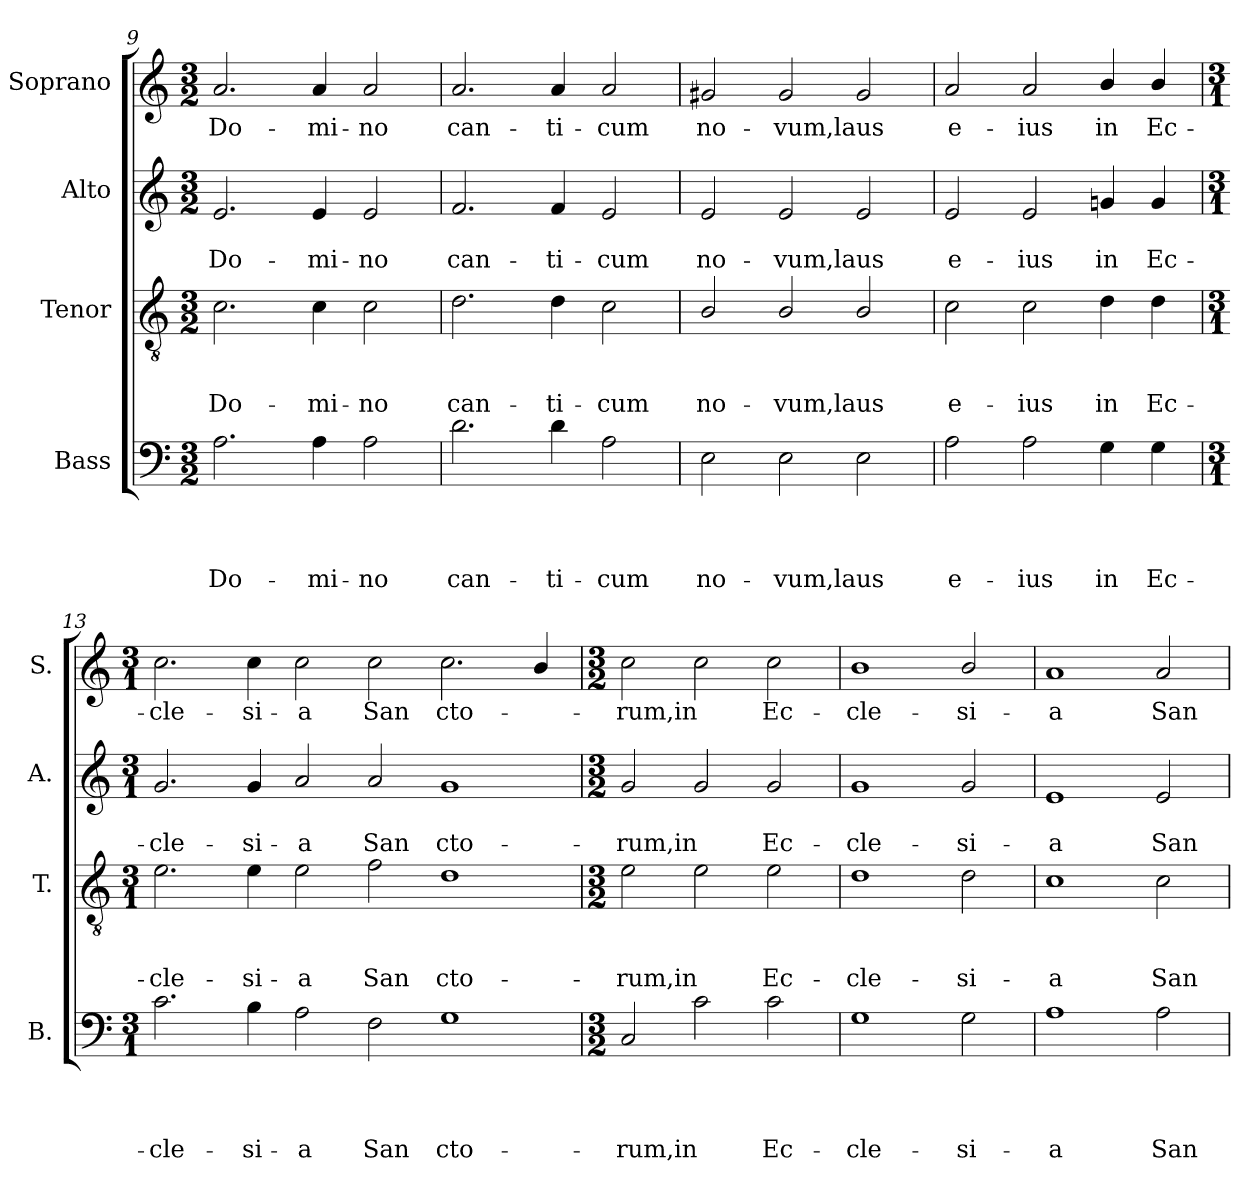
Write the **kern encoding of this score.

**kern	**text	**text	**text	**text	**kern	**text	**text	**text	**kern	**text	**text	**kern	**text
*part4	*part4	*part4	*part4	*part4	*part3	*part3	*part3	*part3	*part2	*part2	*part2	*part1	*part1
*staff4	*staff4	*staff4	*staff4	*staff4	*staff3	*staff3	*staff3	*staff3	*staff2	*staff2	*staff2	*staff1	*staff1
*I"Bass	*	*	*	*	*I"Tenor	*	*	*	*I"Alto	*	*	*I"Soprano	*
*I'B.	*	*	*	*	*I'T.	*	*	*	*I'A.	*	*	*I'S.	*
*clefF4	*	*	*	*	*clefGv2	*	*	*	*clefG2	*	*	*clefG2	*
*k[]	*	*	*	*	*k[]	*	*	*	*k[]	*	*	*k[]	*
*C:	*	*	*	*	*C:	*	*	*	*C:	*	*	*C:	*
*M3/2	*	*	*	*	*M3/2	*	*	*	*M3/2	*	*	*M3/2	*
=9	=9	=9	=9	=9	=9	=9	=9	=9	=9	=9	=9	=9	=9
!	!	!	!	!LO:LY:b	!	!	!	!LO:LY:b	!	!	!LO:LY:b	!	!LO:LY:b
2.A\	.	.	.	Do-	2.c\	.	.	Do-	2.e/	.	Do-	2.a/	Do-
!	!	!	!	!LO:LY:b	!	!	!	!LO:LY:b	!	!	!LO:LY:b	!	!LO:LY:b
4A\	.	.	.	-mi-	4c\	.	.	-mi-	4e/	.	-mi-	4a/	-mi-
!	!	!	!	!LO:LY:b	!	!	!	!LO:LY:b	!	!	!LO:LY:b	!	!LO:LY:b
2A\	.	.	.	-no	2c\	.	.	-no	2e/	.	-no	2a/	-no
!!LO:LB:g=z
=10	=10	=10	=10	=10	=10	=10	=10	=10	=10	=10	=10	=10	=10
!	!	!	!	!LO:LY:b	!	!	!	!LO:LY:b	!	!	!LO:LY:b	!	!LO:LY:b
2.d\	.	.	.	can-	2.d\	.	.	can-	2.f/	.	can-	2.a/	can-
!	!	!	!	!LO:LY:b	!	!	!	!LO:LY:b	!	!	!LO:LY:b	!	!LO:LY:b
4d\	.	.	.	-ti-	4d\	.	.	-ti-	4f/	.	-ti-	4a/	-ti-
!	!	!	!	!LO:LY:b	!	!	!	!LO:LY:b	!	!	!LO:LY:b	!	!LO:LY:b
2A\	.	.	.	-cum	2c\	.	.	-cum	2e/	.	-cum	2a/	-cum
=11	=11	=11	=11	=11	=11	=11	=11	=11	=11	=11	=11	=11	=11
!	!	!	!	!LO:LY:b	!	!	!	!LO:LY:b	!	!	!LO:LY:b	!	!LO:LY:b
2E\	.	.	.	no-	2B/	.	.	no-	2e/	.	no-	2g#X/	no-
!	!	!	!	!LO:LY:b	!	!	!	!LO:LY:b	!	!	!LO:LY:b	!	!LO:LY:b
2E\	.	.	.	-vum,laus	2B/	.	.	-vum,laus	2e/	.	-vum,laus	2g#/	-vum,laus
2E\	.	.	.	.	2B/	.	.	.	2e/	.	.	2g#/	.
=12	=12	=12	=12	=12	=12	=12	=12	=12	=12	=12	=12	=12	=12
!	!	!	!	!LO:LY:b	!	!	!	!LO:LY:b	!	!	!LO:LY:b	!	!LO:LY:b
2A\	.	.	.	e-	2c\	.	.	e-	2e/	.	e-	2a/	e-
!	!	!	!	!LO:LY:b	!	!	!	!LO:LY:b	!	!	!LO:LY:b	!	!LO:LY:b
2A\	.	.	.	-ius	2c\	.	.	-ius	2e/	.	-ius	2a/	-ius
!	!	!	!	!LO:LY:b	!	!	!	!LO:LY:b	!	!	!LO:LY:b	!	!LO:LY:b
4G\	.	.	.	in	4d\	.	.	in	4gn/	.	in	4b/	in
!	!	!	!	!LO:LY:b	!	!	!	!LO:LY:b	!	!	!LO:LY:b	!	!LO:LY:b
4G\	.	.	.	Ec-	4d\	.	.	Ec-	4g/	.	Ec-	4b/	Ec-
=13	=13	=13	=13	=13	=13	=13	=13	=13	=13	=13	=13	=13	=13
*M3/1	*	*	*	*	*M3/1	*	*	*	*M3/1	*	*	*M3/1	*
!	!	!	!	!LO:LY:b	!	!	!	!LO:LY:b	!	!	!LO:LY:b	!	!LO:LY:b
2.c\	.	.	.	-cle-	2.e\	.	.	-cle-	2.g/	.	-cle-	2.cc\	-cle-
!	!	!	!	!LO:LY:b	!	!	!	!LO:LY:b	!	!	!LO:LY:b	!	!LO:LY:b
4B\	.	.	.	-si-	4e\	.	.	-si-	4g/	.	-si-	4cc\	-si-
!	!	!	!	!LO:LY:b	!	!	!	!LO:LY:b	!	!	!LO:LY:b	!	!LO:LY:b
2A\	.	.	.	-a	2e\	.	.	-a	2a/	.	-a	2cc\	-a
!	!	!	!	!LO:LY:b	!	!	!	!LO:LY:b	!	!	!LO:LY:b	!	!LO:LY:b
2F\	.	.	.	San	2f\	.	.	San	2a/	.	San	2cc\	San
!	!	!	!	!LO:LY:b	!	!	!	!LO:LY:b	!	!	!LO:LY:b	!	!LO:LY:b
1G	.	.	.	cto-	1d	.	.	cto-	1g	.	cto-	2.cc\	cto-
.	.	.	.	.	.	.	.	.	.	.	.	4b/	.
=14	=14	=14	=14	=14	=14	=14	=14	=14	=14	=14	=14	=14	=14
*M3/2	*	*	*	*	*M3/2	*	*	*	*M3/2	*	*	*M3/2	*
!	!	!	!	!LO:LY:b	!	!	!	!LO:LY:b	!	!	!LO:LY:b	!	!LO:LY:b
2C/	.	.	.	-rum,in	2e\	.	.	-rum,in	2g/	.	-rum,in	2cc\	-rum,in
2c\	.	.	.	.	2e\	.	.	.	2g/	.	.	2cc\	.
!	!	!	!	!LO:LY:b	!	!	!	!LO:LY:b	!	!	!LO:LY:b	!	!LO:LY:b
2c\	.	.	.	Ec-	2e\	.	.	Ec-	2g/	.	Ec-	2cc\	Ec-
=15	=15	=15	=15	=15	=15	=15	=15	=15	=15	=15	=15	=15	=15
!	!	!	!	!LO:LY:b	!	!	!	!LO:LY:b	!	!	!LO:LY:b	!	!LO:LY:b
1G	.	.	.	-cle-	1d	.	.	-cle-	1g	.	-cle-	1b	-cle-
!	!	!	!	!LO:LY:b	!	!	!	!LO:LY:b	!	!	!LO:LY:b	!	!LO:LY:b
2G\	.	.	.	-si-	2d\	.	.	-si-	2g/	.	-si-	2b/	-si-
=16	=16	=16	=16	=16	=16	=16	=16	=16	=16	=16	=16	=16	=16
!	!	!	!	!LO:LY:b	!	!	!	!LO:LY:b	!	!	!LO:LY:b	!	!LO:LY:b
1A	.	.	.	-a	1c	.	.	-a	1e	.	-a	1a	-a
!	!	!	!	!LO:LY:b	!	!	!	!LO:LY:b	!	!	!LO:LY:b	!	!LO:LY:b
2A\	.	.	.	San-	2c\	.	.	San-	2e/	.	San-	2a/	San-
=	=	=	=	=	=	=	=	=	=	=	=	=	=
*-	*-	*-	*-	*-	*-	*-	*-	*-	*-	*-	*-	*-	*-
